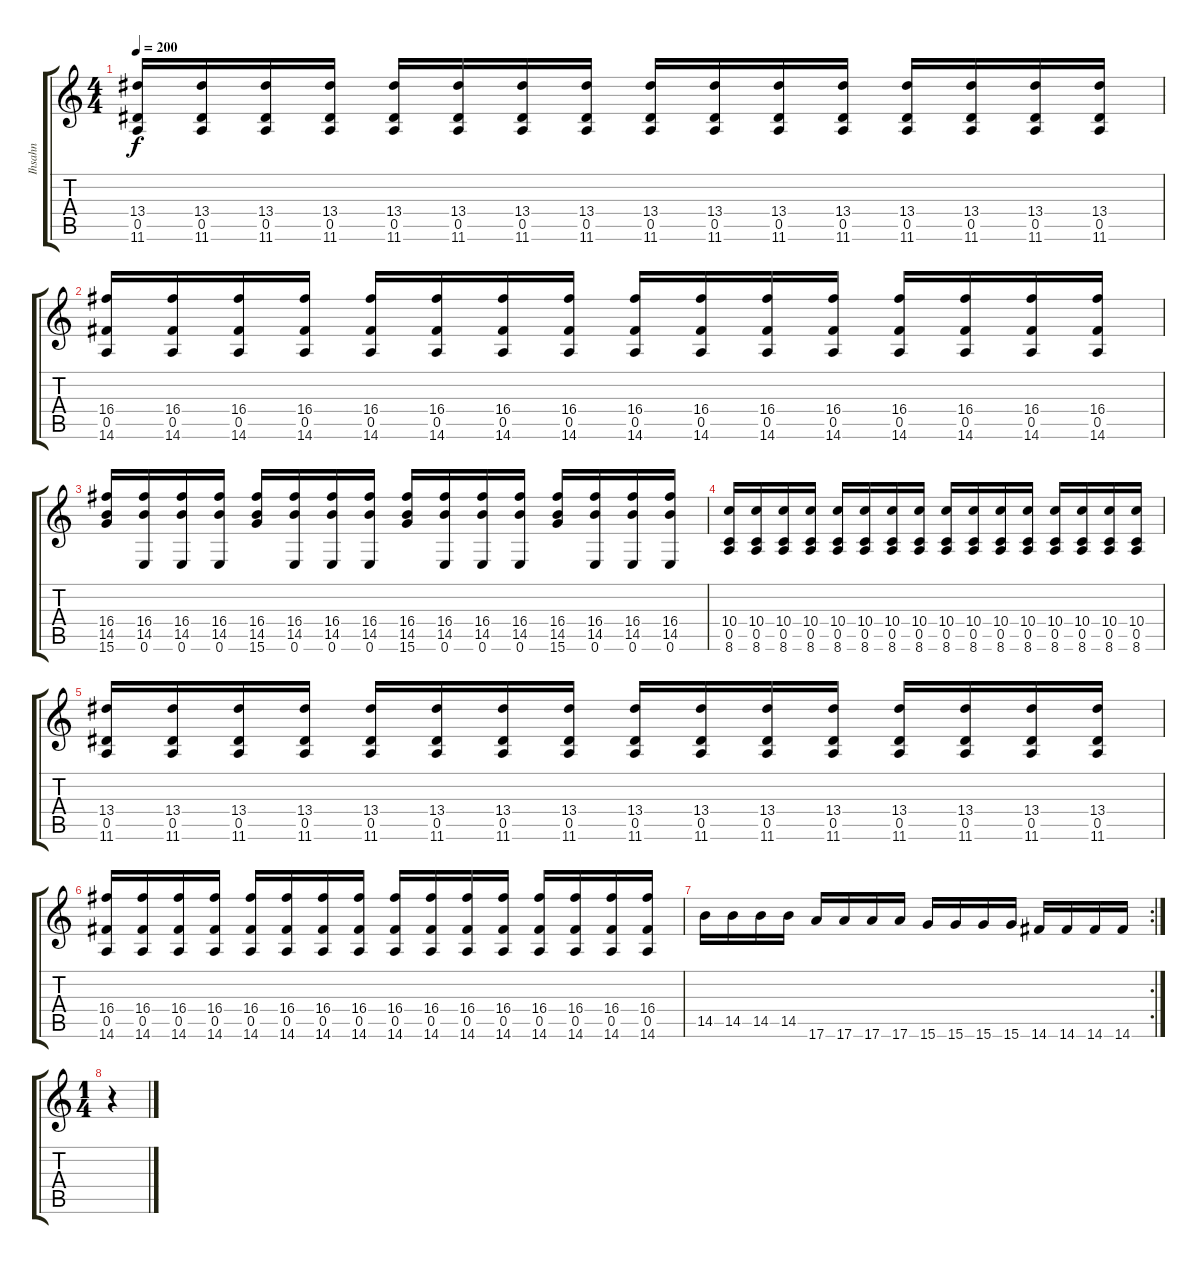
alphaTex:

\track ("Ihsahn" "Ihsahn") {instrument distortionguitar}
\staff {score tabs}
\tuning (E4 B3 G3 D3 A2 E2) {hide}
\ts (4 4)
\tempo 200
\clef g2
\ks c
(13.4 0.5 11.6).16{dy f} (13.4 0.5 11.6).16 (13.4 0.5 11.6).16 (13.4 0.5 11.6).16 (13.4 0.5 11.6).16 (13.4 0.5 11.6).16 (13.4 0.5 11.6).16 (13.4 0.5 11.6).16 (13.4 0.5 11.6).16 (13.4 0.5 11.6).16 (13.4 0.5 11.6).16 (13.4 0.5 11.6).16 (13.4 0.5 11.6).16 (13.4 0.5 11.6).16 (13.4 0.5 11.6).16 (13.4 0.5 11.6).16 |
(16.4 0.5 14.6).16 (16.4 0.5 14.6).16 (16.4 0.5 14.6).16 (16.4 0.5 14.6).16 (16.4 0.5 14.6).16 (16.4 0.5 14.6).16 (16.4 0.5 14.6).16 (16.4 0.5 14.6).16 (16.4 0.5 14.6).16 (16.4 0.5 14.6).16 (16.4 0.5 14.6).16 (16.4 0.5 14.6).16 (16.4 0.5 14.6).16 (16.4 0.5 14.6).16 (16.4 0.5 14.6).16 (16.4 0.5 14.6).16 |
(16.4 14.5 15.6).16 (16.4 14.5 0.6).16 (16.4 14.5 0.6).16 (16.4 14.5 0.6).16 (16.4 14.5 15.6).16 (16.4 14.5 0.6).16 (16.4 14.5 0.6).16 (16.4 14.5 0.6).16 (16.4 14.5 15.6).16 (16.4 14.5 0.6).16 (16.4 14.5 0.6).16 (16.4 14.5 0.6).16 (16.4 14.5 15.6).16 (16.4 14.5 0.6).16 (16.4 14.5 0.6).16 (16.4 14.5 0.6).16 |
(10.4 0.5 8.6).16 (10.4 0.5 8.6).16 (10.4 0.5 8.6).16 (10.4 0.5 8.6).16 (10.4 0.5 8.6).16 (10.4 0.5 8.6).16 (10.4 0.5 8.6).16 (10.4 0.5 8.6).16 (10.4 0.5 8.6).16 (10.4 0.5 8.6).16 (10.4 0.5 8.6).16 (10.4 0.5 8.6).16 (10.4 0.5 8.6).16 (10.4 0.5 8.6).16 (10.4 0.5 8.6).16 (10.4 0.5 8.6).16 |
(13.4 0.5 11.6).16 (13.4 0.5 11.6).16 (13.4 0.5 11.6).16 (13.4 0.5 11.6).16 (13.4 0.5 11.6).16 (13.4 0.5 11.6).16 (13.4 0.5 11.6).16 (13.4 0.5 11.6).16 (13.4 0.5 11.6).16 (13.4 0.5 11.6).16 (13.4 0.5 11.6).16 (13.4 0.5 11.6).16 (13.4 0.5 11.6).16 (13.4 0.5 11.6).16 (13.4 0.5 11.6).16 (13.4 0.5 11.6).16 |
(16.4 0.5 14.6).16 (16.4 0.5 14.6).16 (16.4 0.5 14.6).16 (16.4 0.5 14.6).16 (16.4 0.5 14.6).16 (16.4 0.5 14.6).16 (16.4 0.5 14.6).16 (16.4 0.5 14.6).16 (16.4 0.5 14.6).16 (16.4 0.5 14.6).16 (16.4 0.5 14.6).16 (16.4 0.5 14.6).16 (16.4 0.5 14.6).16 (16.4 0.5 14.6).16 (16.4 0.5 14.6).16 (16.4 0.5 14.6).16 |
\rc 2
14.5.16 14.5.16 14.5.16 14.5.16 17.6.16 17.6.16 17.6.16 17.6.16 15.6.16 15.6.16 15.6.16 15.6.16 14.6.16 14.6.16 14.6.16 14.6.16 |
\ts (1 4)
r.4
